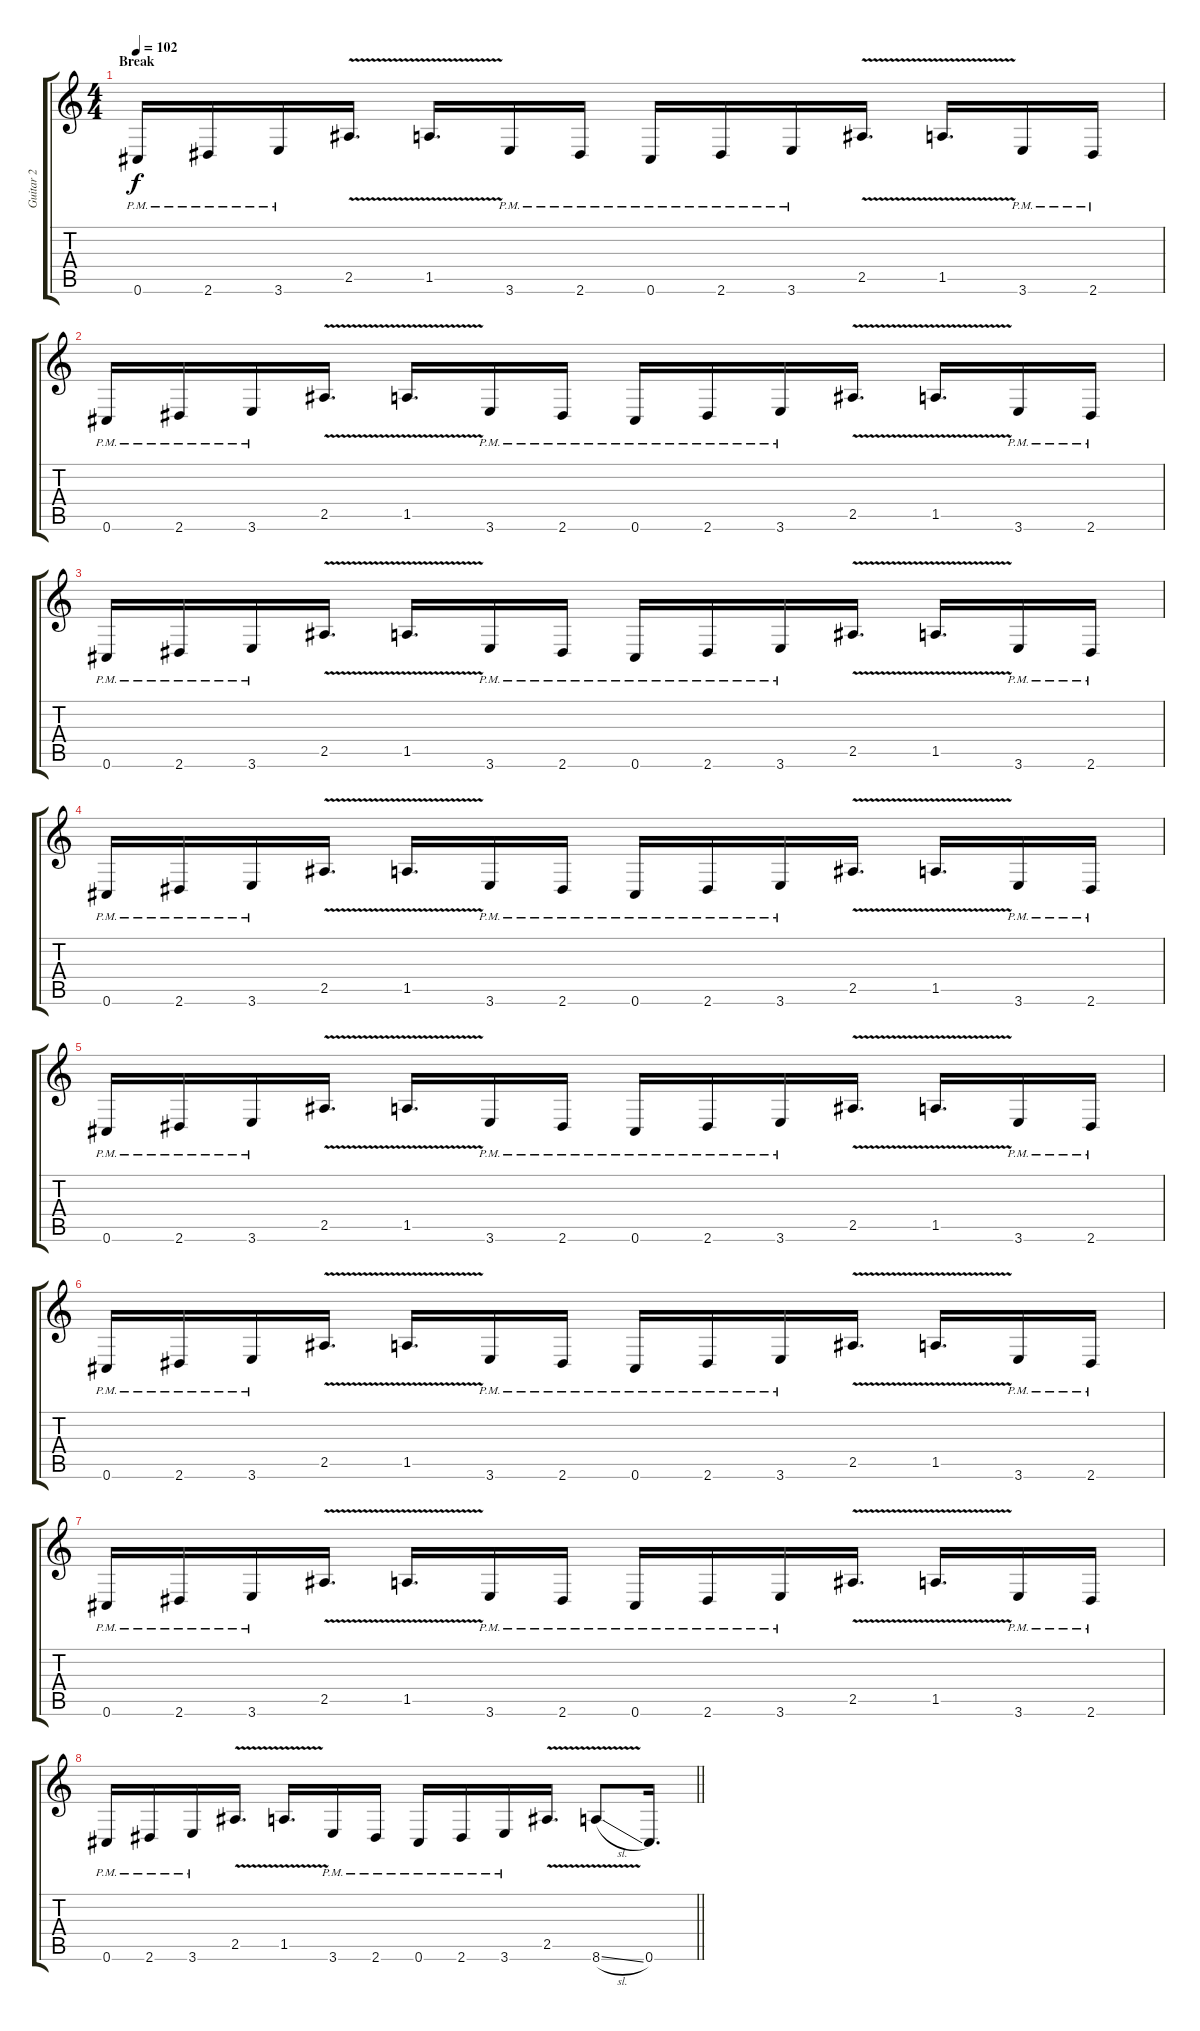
\track ("Guitar 2" "Guitar 2") {instrument overdrivenguitar}
\staff {score tabs}
\tuning (Eb4 Bb3 Gb3 Db3 Ab2 Db2) {hide}
\ts (4 4)
\section ("" "Break")
\tempo 102
\clef g2
\ks c
0.6{pm}.16{dy f} 2.6{pm}.16 3.6{pm}.16 2.5{v}.16{d} 1.5{v}.16{d} 3.6{pm}.16 2.6{pm}.16 0.6{pm}.16 2.6{pm}.16 3.6{pm}.16 2.5{v}.16{d} 1.5{v}.16{d} 3.6{pm}.16 2.6{pm}.16 |
0.6{pm}.16 2.6{pm}.16 3.6{pm}.16 2.5{v}.16{d} 1.5{v}.16{d} 3.6{pm}.16 2.6{pm}.16 0.6{pm}.16 2.6{pm}.16 3.6{pm}.16 2.5{v}.16{d} 1.5{v}.16{d} 3.6{pm}.16 2.6{pm}.16 |
0.6{pm}.16 2.6{pm}.16 3.6{pm}.16 2.5{v}.16{d} 1.5{v}.16{d} 3.6{pm}.16 2.6{pm}.16 0.6{pm}.16 2.6{pm}.16 3.6{pm}.16 2.5{v}.16{d} 1.5{v}.16{d} 3.6{pm}.16 2.6{pm}.16 |
0.6{pm}.16 2.6{pm}.16 3.6{pm}.16 2.5{v}.16{d} 1.5{v}.16{d} 3.6{pm}.16 2.6{pm}.16 0.6{pm}.16 2.6{pm}.16 3.6{pm}.16 2.5{v}.16{d} 1.5{v}.16{d} 3.6{pm}.16 2.6{pm}.16 |
0.6{pm}.16 2.6{pm}.16 3.6{pm}.16 2.5{v}.16{d} 1.5{v}.16{d} 3.6{pm}.16 2.6{pm}.16 0.6{pm}.16 2.6{pm}.16 3.6{pm}.16 2.5{v}.16{d} 1.5{v}.16{d} 3.6{pm}.16 2.6{pm}.16 |
0.6{pm}.16 2.6{pm}.16 3.6{pm}.16 2.5{v}.16{d} 1.5{v}.16{d} 3.6{pm}.16 2.6{pm}.16 0.6{pm}.16 2.6{pm}.16 3.6{pm}.16 2.5{v}.16{d} 1.5{v}.16{d} 3.6{pm}.16 2.6{pm}.16 |
0.6{pm}.16 2.6{pm}.16 3.6{pm}.16 2.5{v}.16{d} 1.5{v}.16{d} 3.6{pm}.16 2.6{pm}.16 0.6{pm}.16 2.6{pm}.16 3.6{pm}.16 2.5{v}.16{d} 1.5{v}.16{d} 3.6{pm}.16 2.6{pm}.16 |
\barLineRight lightlight
0.6{pm}.16 2.6{pm}.16 3.6{pm}.16 2.5{v}.16{d} 1.5{v}.16{d} 3.6{pm}.16 2.6{pm}.16 0.6{pm}.16 2.6{pm}.16 3.6{pm}.16 2.5{v}.16{d} 8.6{v sl}.8 0.6.16{d}
